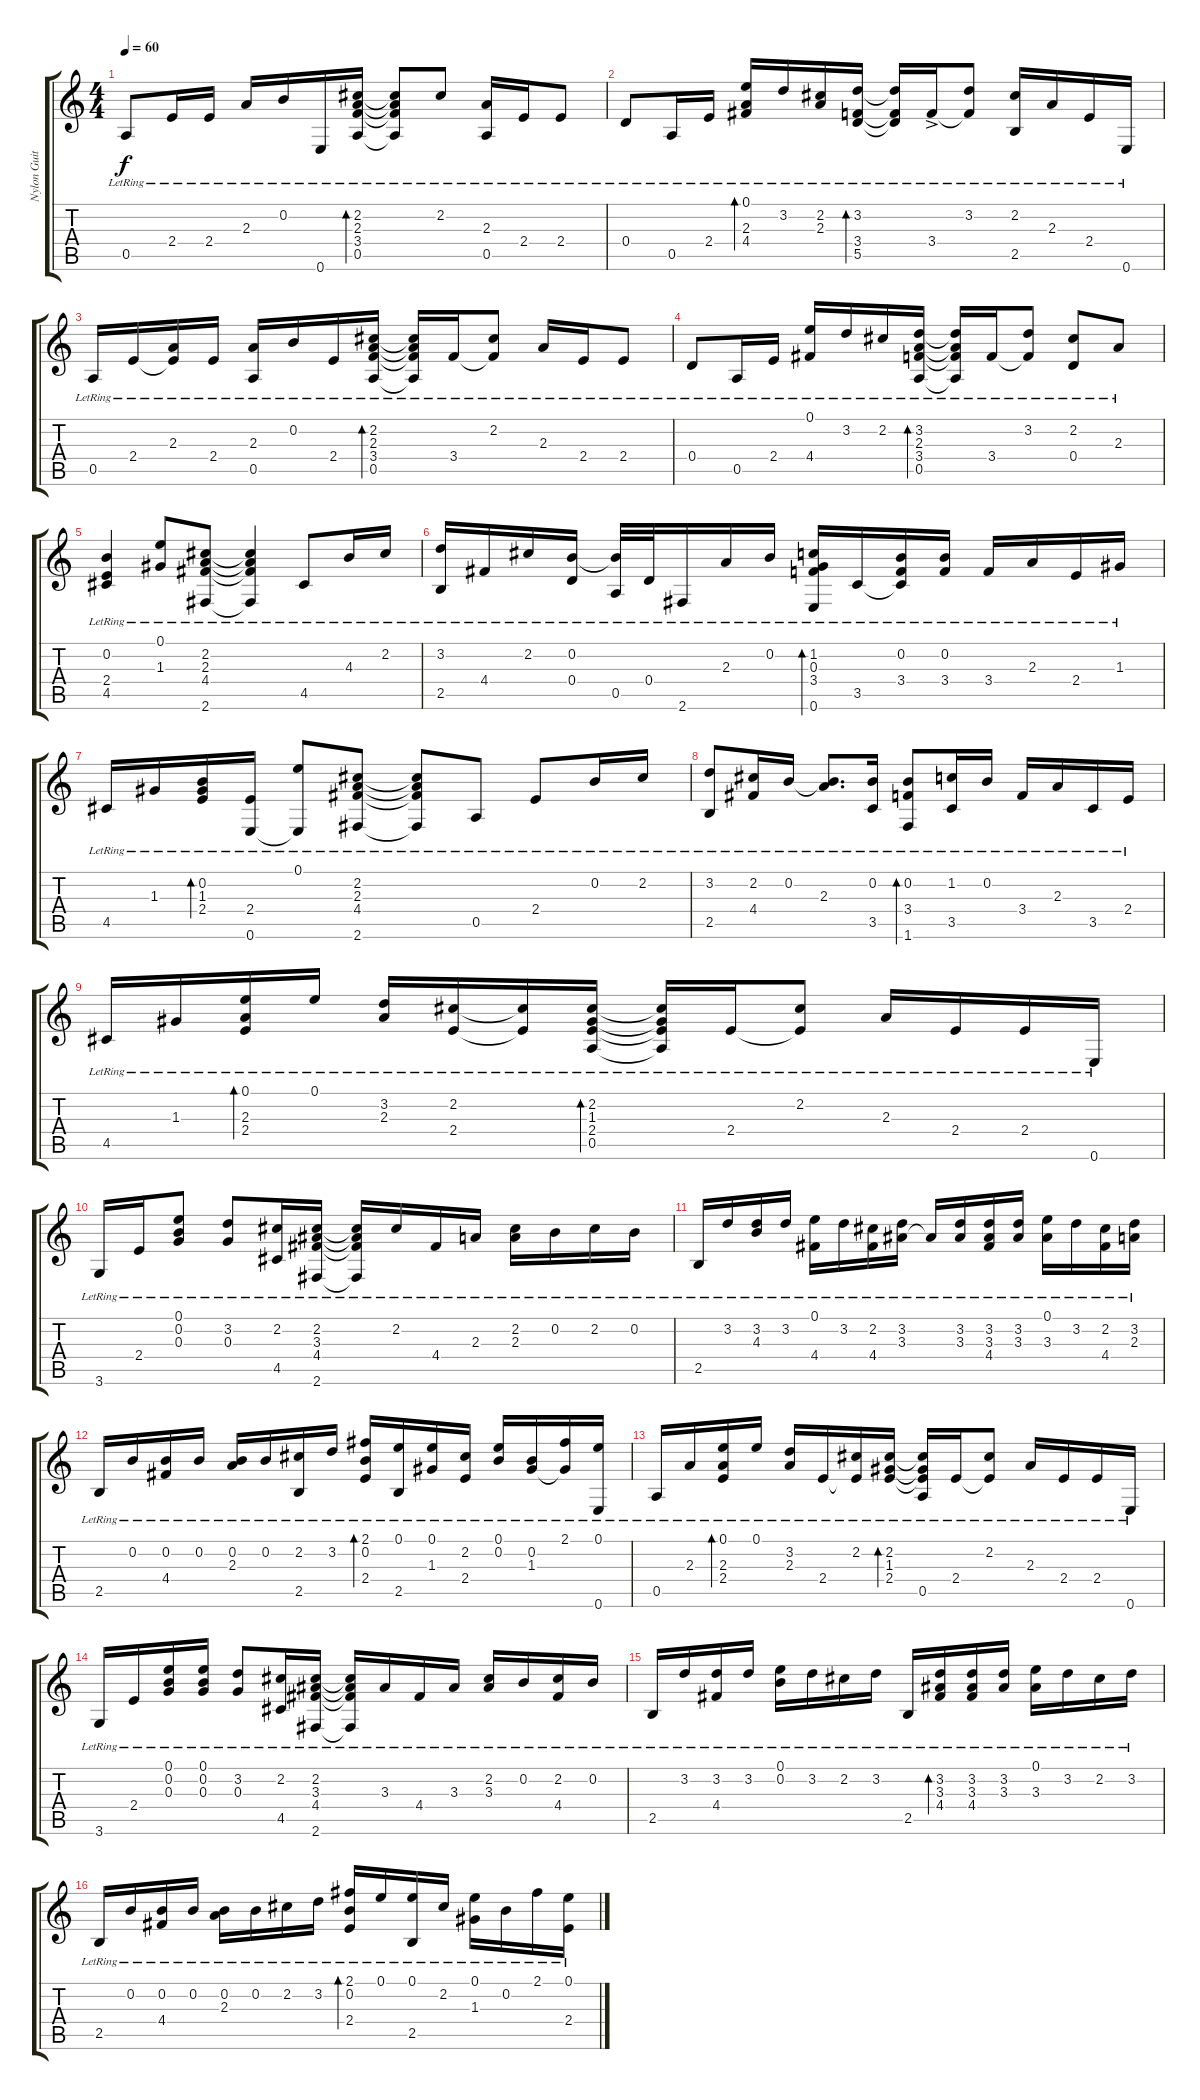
\track ("Nylon Guitar" "Nylon Guit") {instrument acousticguitarnylon}
\staff {score tabs}
\tuning (E4 B3 G3 D3 A2 E2) {hide}
\ts (4 4)
\tempo 60
\clef g2
\ks c
0.5{lr}.8{dy f} 2.4{lr}.16 2.4{lr}.16 2.3{lr}.16 0.2{lr}.16 0.6{lr}.16 (2.2{lr} 2.3{lr} 3.4{lr} 0.5{lr}).16{bd 30} (2.2{lr t} 2.3{lr t} 3.4{lr t} 0.5{lr t}).8 2.2{lr}.8 (2.3{lr} 0.5{lr}).16 2.4{lr}.16 2.4{lr}.8 |
0.4{lr}.8 0.5{lr}.16 2.4{lr}.16 (0.1{lr} 2.3{lr} 4.4{lr}).16{bd 30} 3.2{lr}.16 (2.2{lr} 2.3{lr}).16 (3.2{lr} 3.4{lr} 5.5{lr}).16{bd 30} (3.2{lr t} 3.4{lr t} 5.5{lr t}).16 3.4{ac lr}.16 (3.2{lr} 3.4{lr t}).8 (2.2{lr} 2.5{lr}).16 2.3{lr}.16 2.4{lr}.16 0.6{lr}.16 |
0.5{lr}.16 2.4{lr}.16 (2.3{lr} 2.4{lr t}).16 2.4{lr}.16 (2.3{lr} 0.5{lr}).16 0.2{lr}.16 2.4{lr}.16 (2.2{lr} 2.3{lr} 3.4{lr} 0.5{lr}).16{bd 30} (2.2{lr t} 2.3{lr t} 3.4{lr t} 0.5{lr t}).16 3.4{lr}.16 (2.2{lr} 3.4{lr t}).8 2.3{lr}.16 2.4{lr}.16 2.4{lr}.8 |
0.4{lr}.8 0.5{lr}.16 2.4{lr}.16 (0.1{lr} 4.4{lr}).16 3.2{lr}.16 2.2{lr}.16 (3.2{lr} 2.3{lr} 3.4{lr} 0.5{lr}).16{bd 30} (3.2{lr t} 2.3{lr t} 3.4{lr t} 0.5{lr t}).16 3.4{lr}.16 (3.2{lr} 3.4{lr t}).8 (2.2{lr} 0.4{lr}).8 2.3{lr}.8 |
(0.2{lr} 2.4{lr} 4.5{lr}).4 (0.1{lr} 1.3{lr}).8 (2.2{lr} 2.3{lr} 4.4{lr} 2.6{lr}).8 (2.2{lr t} 2.3{lr t} 4.4{lr t} 2.6{lr t}).4 4.5{lr}.8 4.3{lr}.16 2.2{lr}.16 |
(3.2{lr} 2.5{lr}).16 4.4{lr}.16 2.2{lr}.16 (0.2{lr} 0.4{lr}).16 (0.2{lr t} 0.5{lr}).32 0.4{lr}.32 2.6{lr}.16 2.3{lr}.16 0.2{lr}.16 (1.2{lr} 0.3{lr} 3.4{lr} 0.6{lr}).16{bd 30} 3.5{lr}.16 (0.2{lr} 3.4{lr} 3.5{lr t}).16 (0.2{lr} 3.4{lr}).16 3.4{lr}.16 2.3{lr}.16 2.4{lr}.16 1.3{lr}.16 |
4.5{lr}.16 1.3{lr}.16 (0.2{lr} 1.3{lr} 2.4{lr}).16{bd 30} (2.4{lr} 0.6{lr}).16 (0.1{lr} 0.6{lr t}).8 (2.2{lr} 2.3{lr} 4.4{lr} 2.6{lr}).8 (2.2{lr t} 2.3{lr t} 4.4{lr t} 2.6{lr t}).8 0.5{lr}.8 2.4{lr}.8 0.2{lr}.16 2.2{lr}.16 |
(3.2{lr} 2.5{lr}).8 (2.2{lr} 4.4{lr}).16 0.2{lr}.16 (0.2{lr t} 2.3{lr}).8{d} (0.2{lr} 3.5{lr}).16 (0.2{lr} 3.4{lr} 1.6{lr}).8{bd 30} (1.2{lr} 3.5{lr}).16 0.2{lr}.16 3.4{lr}.16 2.3{lr}.16 3.5{lr}.16 2.4{lr}.16 |
4.5{lr}.16 1.3{lr}.16 (0.1{lr} 2.3{lr} 2.4{lr}).16{bd 30} 0.1{lr}.16 (3.2{lr} 2.3{lr}).16 (2.2{lr} 2.4{lr}).16 (2.2{lr t} 2.4{lr t}).16 (2.2{lr} 1.3{lr} 2.4{lr} 0.5{lr}).16{bd 30} (2.2{lr t} 1.3{lr t} 2.4{lr t} 0.5{lr t}).16 2.4{lr}.16 (2.2{lr} 2.4{lr t}).8 2.3{lr}.16 2.4{lr}.16 2.4{lr}.16 0.6{lr}.16 |
3.6{lr}.16 2.4{lr}.16 (0.1{lr} 0.2{lr} 0.3{lr}).8 (3.2{lr} 0.3{lr}).8 (2.2{lr} 4.5{lr}).16 (2.2{lr} 3.3{lr} 4.4{lr} 2.6{lr}).16 (2.2{lr t} 3.3{lr t} 4.4{lr t} 2.6{lr t}).16 2.2{lr}.16 4.4{lr}.16 2.3{lr}.16 (2.2{lr} 2.3{lr}).16 0.2{lr}.16 2.2{lr}.16 0.2{lr}.16 |
2.5{lr}.16 3.2{lr}.16 (3.2{lr} 4.3{lr}).16 3.2{lr}.16 (0.1{lr} 4.4{lr}).16 3.2{lr}.16 (2.2{lr} 4.4{lr}).16 (3.2{lr} 3.3{lr}).16 3.3{lr t}.16 (3.2{lr} 3.3{lr}).16 (3.2{lr} 3.3{lr} 4.4{lr}).16 (3.2{lr} 3.3{lr}).16 (0.1{lr} 3.3{lr}).16 3.2{lr}.16 (2.2{lr} 4.4{lr}).16 (3.2{lr} 2.3{lr}).16 |
2.5{lr}.16 0.2{lr}.16 (0.2{lr} 4.4{lr}).16 0.2{lr}.16 (0.2{lr} 2.3{lr}).16 0.2{lr}.16 (2.2{lr} 2.5{lr}).16 3.2{lr}.16 (2.1{lr} 0.2{lr} 2.4{lr}).16{bd 30} (0.1{lr} 2.5{lr}).16 (0.1{lr} 1.3{lr}).16 (2.2{lr} 2.4{lr}).16 (0.1{lr} 0.2{lr}).16 (0.2{lr} 1.3{lr}).16 (2.1{lr} 1.3{lr t}).16 (0.1{lr} 0.6{lr}).16 |
0.5{lr}.16 2.3{lr}.16 (0.1{lr} 2.3{lr} 2.4{lr}).16{bd 30} 0.1{lr}.16 (3.2{lr} 2.3{lr}).16 2.4{lr}.16 (2.2{lr} 2.4{lr t}).16 (2.2{lr} 1.3{lr} 2.4{lr}).16{bd 30} (2.2{lr t} 1.3{lr t} 2.4{lr t} 0.5{lr}).16 2.4{lr}.16 (2.2{lr} 2.4{lr t}).8 2.3{lr}.16 2.4{lr}.16 2.4{lr}.16 0.6{lr}.16 |
3.6{lr}.16 2.4{lr}.16 (0.1{lr} 0.2{lr} 0.3{lr}).16 (0.1{lr} 0.2{lr} 0.3{lr}).16 (3.2{lr} 0.3{lr}).8 (2.2{lr} 4.5{lr}).16 (2.2{lr} 3.3{lr} 4.4{lr} 2.6{lr}).16 (2.2{lr t} 3.3{lr t} 4.4{lr t} 2.6{lr t}).16 3.3{lr}.16 4.4{lr}.16 3.3{lr}.16 (2.2{lr} 3.3{lr}).16 0.2{lr}.16 (2.2{lr} 4.4{lr}).16 0.2{lr}.16 |
2.5{lr}.16 3.2{lr}.16 (3.2{lr} 4.4{lr}).16 3.2{lr}.16 (0.1{lr} 0.2{lr}).16 3.2{lr}.16 2.2{lr}.16 3.2{lr}.16 2.5{lr}.16 (3.2{lr} 3.3{lr} 4.4{lr}).16{bd 30} (3.2{lr} 3.3{lr} 4.4{lr}).16 (3.2{lr} 3.3{lr}).16 (0.1{lr} 3.3{lr}).16 3.2{lr}.16 2.2{lr}.16 3.2{lr}.16 |
2.5{lr}.16 0.2{lr}.16 (0.2{lr} 4.4{lr}).16 0.2{lr}.16 (0.2{lr} 2.3{lr}).16 0.2{lr}.16 2.2{lr}.16 3.2{lr}.16 (2.1{lr} 0.2{lr} 2.4{lr}).16{bd 30} 0.1{lr}.16 (0.1{lr} 2.5{lr}).16 2.2{lr}.16 (0.1{lr} 1.3{lr}).16 0.2{lr}.16 2.1{lr}.16 (0.1{lr} 2.4{lr}).16
